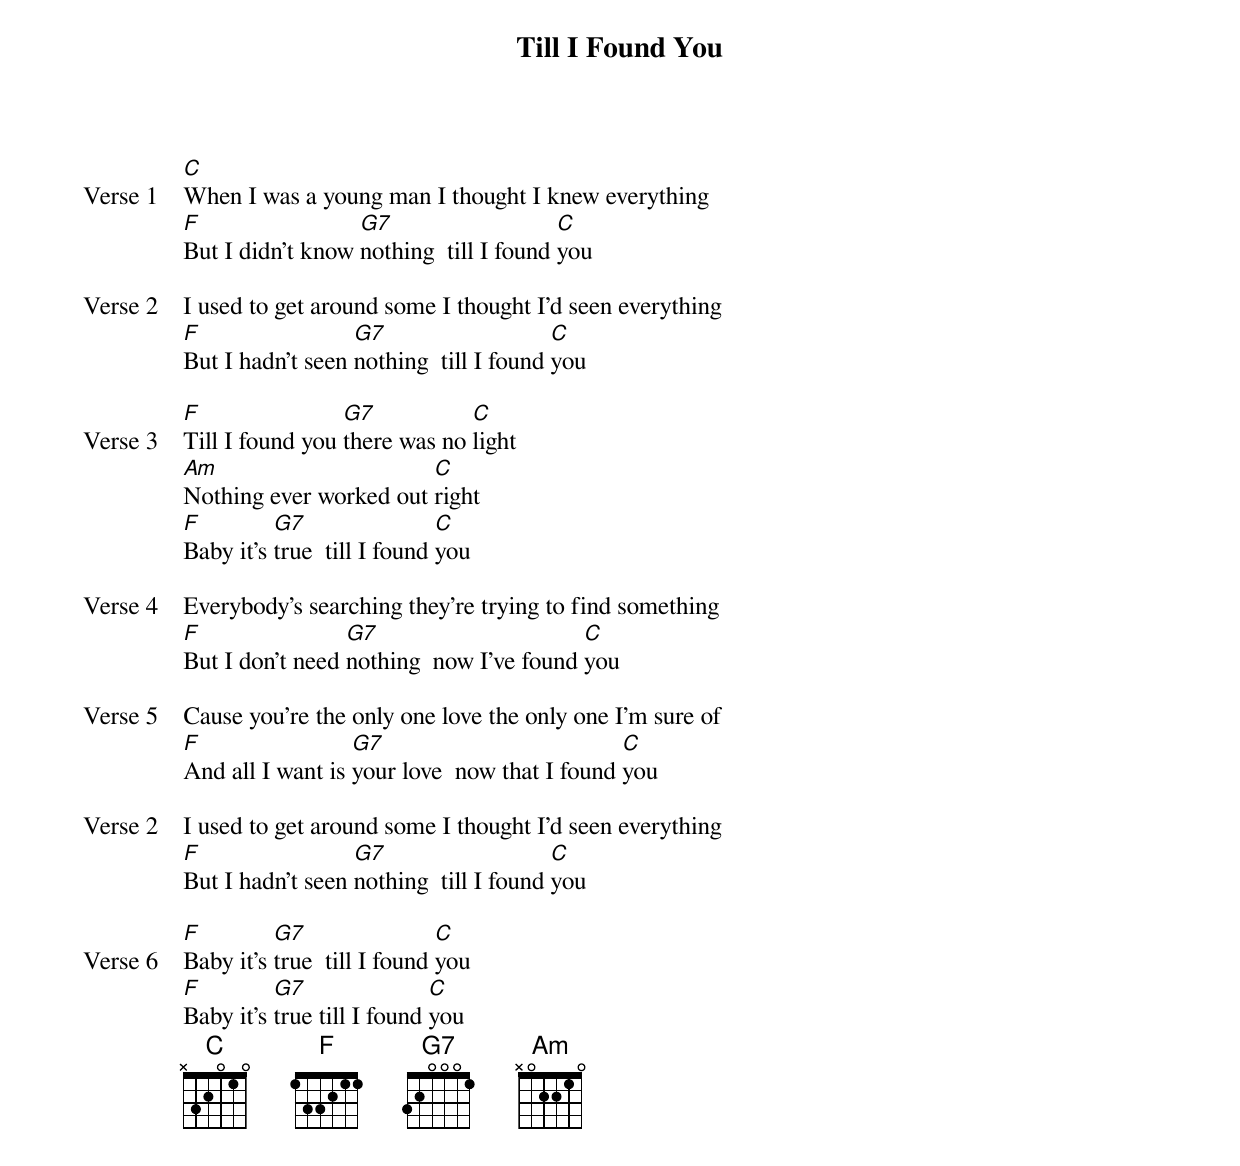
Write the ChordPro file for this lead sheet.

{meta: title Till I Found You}
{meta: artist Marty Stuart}
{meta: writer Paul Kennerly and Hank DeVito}

{start_of_verse: Verse 1}
[C]When I was a young man I thought I knew everything
[F]But I didn't know [G7]nothing  till I found [C]you
{end_of_verse}

{start_of_verse: Verse 2}
I used to get around some I thought I'd seen everything
[F]But I hadn't seen [G7]nothing  till I found [C]you
{end_of_verse}

{start_of_verse: Verse 3}
[F]Till I found you [G7]there was no [C]light
[Am]Nothing ever worked out [C]right
[F]Baby it's [G7]true  till I found [C]you
{end_of_verse}

{start_of_verse: Verse 4}
Everybody's searching they're trying to find something
[F]But I don't need [G7]nothing  now I've found [C]you
{end_of_verse}

{start_of_verse: Verse 5}
Cause you're the only one love the only one I'm sure of
[F]And all I want is [G7]your love  now that I found [C]you
{end_of_verse}

{start_of_verse: Verse 2}
I used to get around some I thought I'd seen everything
[F]But I hadn't seen [G7]nothing  till I found [C]you
{end_of_verse}

{start_of_verse: Verse 6}
[F]Baby it's [G7]true  till I found [C]you
[F]Baby it's [G7]true till I found [C]you
{end_of_verse}
